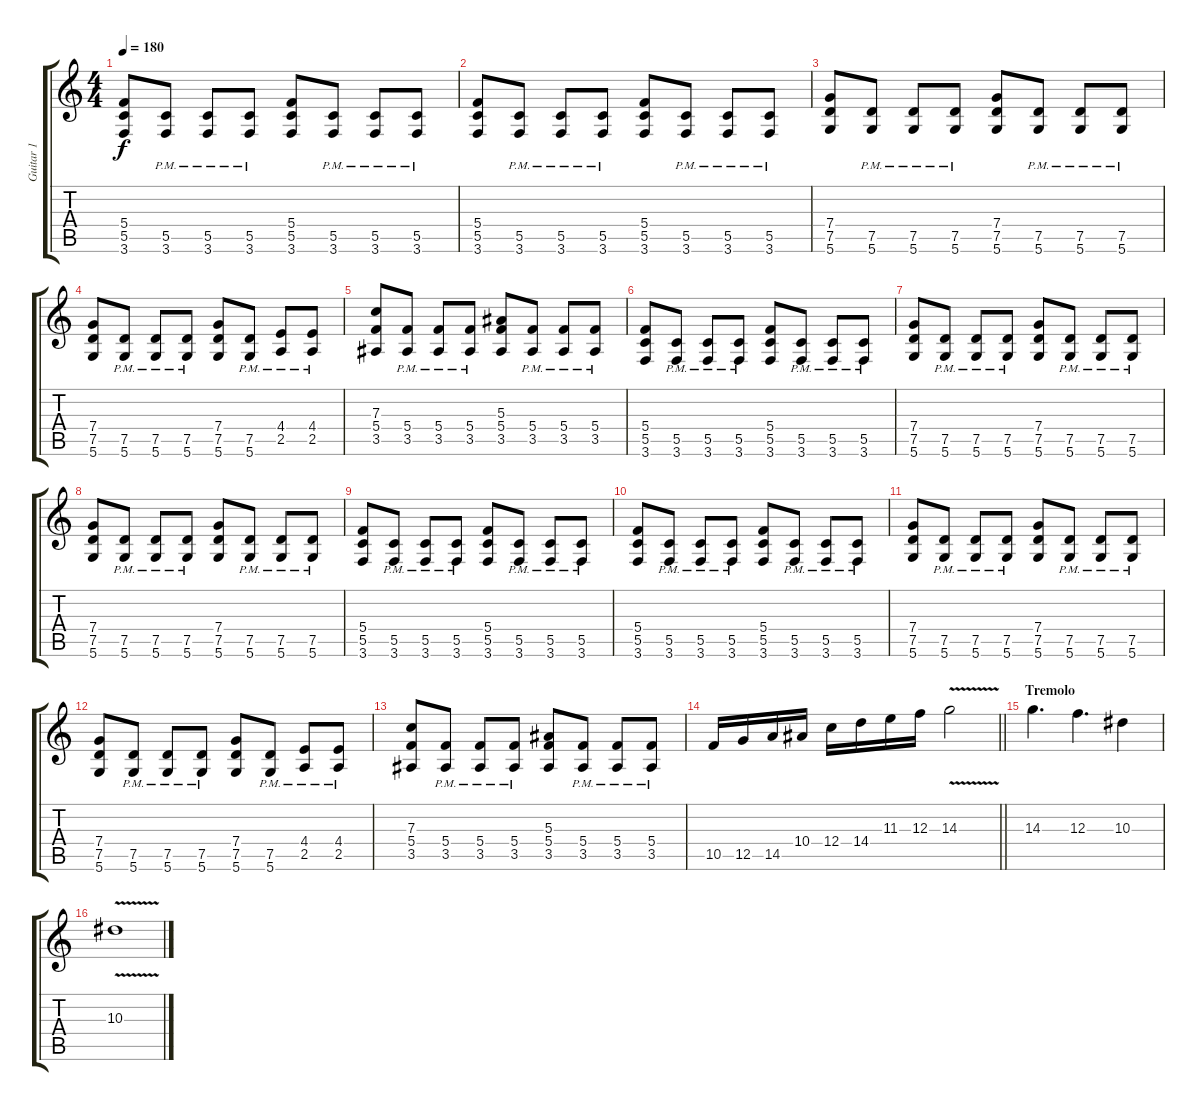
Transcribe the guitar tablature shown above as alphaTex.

\track ("Guitar 1" "Guitar 1") {instrument distortionguitar}
\staff {score tabs}
\tuning (D4 A3 F3 C3 G2 D2) {hide}
\ts (4 4)
\tempo 180
\clef g2
\ks c
(5.4 5.5 3.6).8{dy f} (5.5{pm} 3.6{pm}).8 (5.5{pm} 3.6{pm}).8 (5.5{pm} 3.6{pm}).8 (5.4 5.5 3.6).8 (5.5{pm} 3.6{pm}).8 (5.5{pm} 3.6{pm}).8 (5.5{pm} 3.6{pm}).8 |
(5.4 5.5 3.6).8 (5.5{pm} 3.6{pm}).8 (5.5{pm} 3.6{pm}).8 (5.5{pm} 3.6{pm}).8 (5.4 5.5 3.6).8 (5.5{pm} 3.6{pm}).8 (5.5{pm} 3.6{pm}).8 (5.5{pm} 3.6{pm}).8 |
(7.4 7.5 5.6).8 (7.5{pm} 5.6{pm}).8 (7.5{pm} 5.6{pm}).8 (7.5{pm} 5.6{pm}).8 (7.4 7.5 5.6).8 (7.5{pm} 5.6{pm}).8 (7.5{pm} 5.6{pm}).8 (7.5{pm} 5.6{pm}).8 |
(7.4 7.5 5.6).8 (7.5{pm} 5.6{pm}).8 (7.5{pm} 5.6{pm}).8 (7.5{pm} 5.6{pm}).8 (7.4 7.5 5.6).8 (7.5{pm} 5.6{pm}).8 (4.4{pm} 2.5{pm}).8 (4.4{pm} 2.5{pm}).8 |
(7.3 5.4 3.5).8 (5.4{pm} 3.5{pm}).8 (5.4{pm} 3.5{pm}).8 (5.4{pm} 3.5{pm}).8 (5.3 5.4 3.5).8 (5.4{pm} 3.5{pm}).8 (5.4{pm} 3.5{pm}).8 (5.4{pm} 3.5{pm}).8 |
(5.4 5.5 3.6).8 (5.5{pm} 3.6{pm}).8 (5.5{pm} 3.6{pm}).8 (5.5{pm} 3.6{pm}).8 (5.4 5.5 3.6).8 (5.5{pm} 3.6{pm}).8 (5.5{pm} 3.6{pm}).8 (5.5{pm} 3.6{pm}).8 |
(7.4 7.5 5.6).8 (7.5{pm} 5.6{pm}).8 (7.5{pm} 5.6{pm}).8 (7.5{pm} 5.6{pm}).8 (7.4 7.5 5.6).8 (7.5{pm} 5.6{pm}).8 (7.5{pm} 5.6{pm}).8 (7.5{pm} 5.6{pm}).8 |
(7.4 7.5 5.6).8 (7.5{pm} 5.6{pm}).8 (7.5{pm} 5.6{pm}).8 (7.5{pm} 5.6{pm}).8 (7.4 7.5 5.6).8 (7.5{pm} 5.6{pm}).8 (7.5{pm} 5.6{pm}).8 (7.5{pm} 5.6{pm}).8 |
(5.4 5.5 3.6).8 (5.5{pm} 3.6{pm}).8 (5.5{pm} 3.6{pm}).8 (5.5{pm} 3.6{pm}).8 (5.4 5.5 3.6).8 (5.5{pm} 3.6{pm}).8 (5.5{pm} 3.6{pm}).8 (5.5{pm} 3.6{pm}).8 |
(5.4 5.5 3.6).8 (5.5{pm} 3.6{pm}).8 (5.5{pm} 3.6{pm}).8 (5.5{pm} 3.6{pm}).8 (5.4 5.5 3.6).8 (5.5{pm} 3.6{pm}).8 (5.5{pm} 3.6{pm}).8 (5.5{pm} 3.6{pm}).8 |
(7.4 7.5 5.6).8 (7.5{pm} 5.6{pm}).8 (7.5{pm} 5.6{pm}).8 (7.5{pm} 5.6{pm}).8 (7.4 7.5 5.6).8 (7.5{pm} 5.6{pm}).8 (7.5{pm} 5.6{pm}).8 (7.5{pm} 5.6{pm}).8 |
(7.4 7.5 5.6).8 (7.5{pm} 5.6{pm}).8 (7.5{pm} 5.6{pm}).8 (7.5{pm} 5.6{pm}).8 (7.4 7.5 5.6).8 (7.5{pm} 5.6{pm}).8 (4.4{pm} 2.5{pm}).8 (4.4{pm} 2.5{pm}).8 |
(7.3 5.4 3.5).8 (5.4{pm} 3.5{pm}).8 (5.4{pm} 3.5{pm}).8 (5.4{pm} 3.5{pm}).8 (5.3 5.4 3.5).8 (5.4{pm} 3.5{pm}).8 (5.4{pm} 3.5{pm}).8 (5.4{pm} 3.5{pm}).8 |
\barLineRight lightlight
10.5.16 12.5.16 14.5.16 10.4.16 12.4.16 14.4.16 11.3.16 12.3.16 14.3{v}.2 |
\section ("" "Tremolo")
14.3.4{d volume 10} 12.3.4{d} 10.3.4 |
10.3{v}.1
